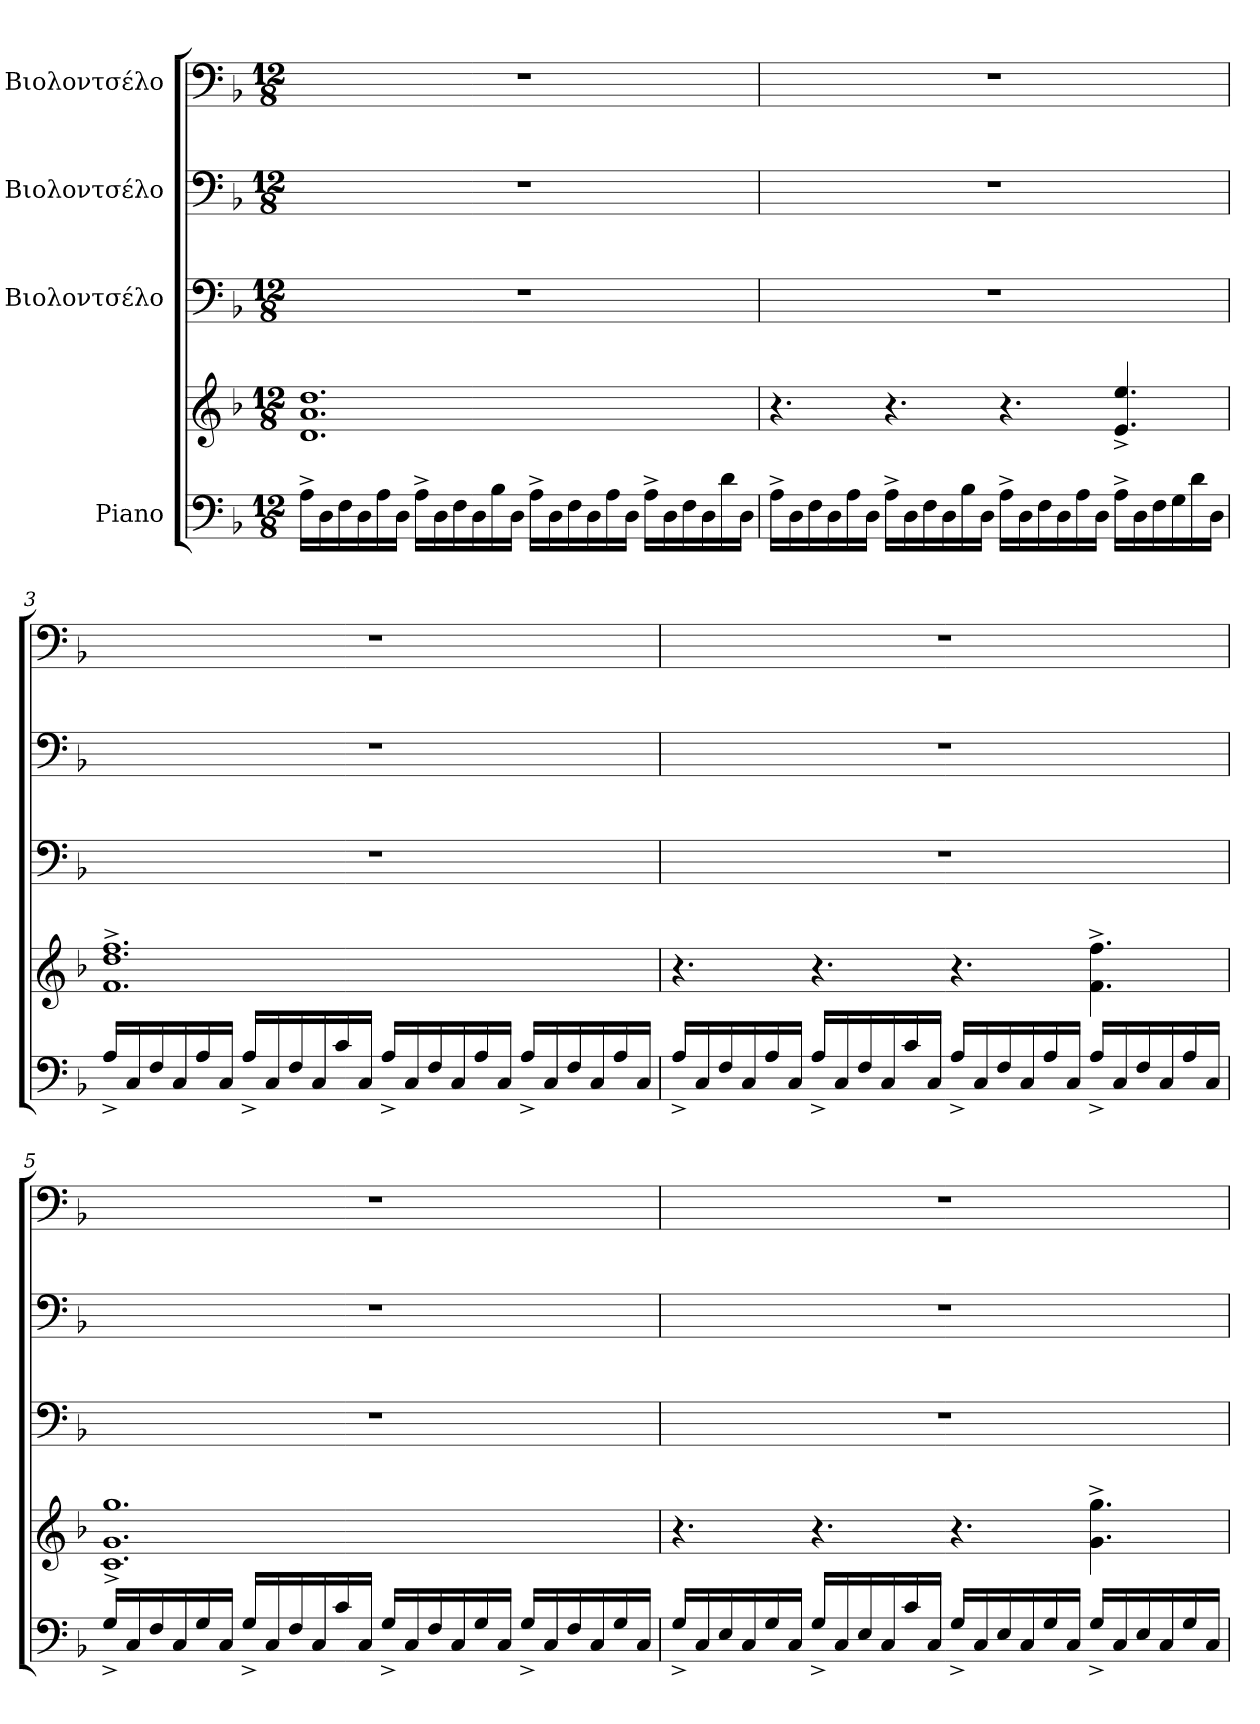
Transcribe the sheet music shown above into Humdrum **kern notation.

**kern	**kern	**dynam	**kern	**kern	**kern
*part4	*part4	*part4	*part3	*part2	*part1
*staff5	*staff4	*staff4/5	*staff3	*staff2	*staff1
*I"Piano	*	*	*I"Βιολοντσέλο	*I"Βιολοντσέλο	*I"Βιολοντσέλο
*clefF4	*clefG2	*	*clefF4	*clefF4	*clefF4
*k[b-]	*k[b-]	*	*k[b-]	*k[b-]	*k[b-]
*M12/8	*M12/8	*	*M12/8	*M12/8	*M12/8
*MM85	*MM85	*	*MM85	*MM85	*MM85
=1	=1	=1	=1	=1	=1
!	!	!LO:DY:b=2	!	!	!
!	!	!LO:DY:n=1:b	!	!	!
16A^\LL	1.d 1.a 1.dd	p mp	1.r	1.r	1.r
16D\	.	.	.	.	.
16F\	.	.	.	.	.
16D\	.	.	.	.	.
16A\	.	.	.	.	.
16D\JJ	.	.	.	.	.
16A^\LL	.	.	.	.	.
16D\	.	.	.	.	.
16F\	.	.	.	.	.
16D\	.	.	.	.	.
16B-\	.	.	.	.	.
16D\JJ	.	.	.	.	.
16A^\LL	.	.	.	.	.
16D\	.	.	.	.	.
16F\	.	.	.	.	.
16D\	.	.	.	.	.
16A\	.	.	.	.	.
16D\JJ	.	.	.	.	.
16A^\LL	.	.	.	.	.
16D\	.	.	.	.	.
16F\	.	.	.	.	.
16D\	.	.	.	.	.
16d\	.	.	.	.	.
16D\JJ	.	.	.	.	.
=2	=2	=2	=2	=2	=2
16A^\LL	4.r	.	1.r	1.r	1.r
16D\	.	.	.	.	.
16F\	.	.	.	.	.
16D\	.	.	.	.	.
16A\	.	.	.	.	.
16D\JJ	.	.	.	.	.
16A^\LL	4.r	.	.	.	.
16D\	.	.	.	.	.
16F\	.	.	.	.	.
16D\	.	.	.	.	.
16B-\	.	.	.	.	.
16D\JJ	.	.	.	.	.
16A^\LL	4.r	.	.	.	.
16D\	.	.	.	.	.
16F\	.	.	.	.	.
16D\	.	.	.	.	.
16A\	.	.	.	.	.
16D\JJ	.	.	.	.	.
16A^\LL	4.e/^ 4.ee/^	.	.	.	.
16D\	.	.	.	.	.
16F\	.	.	.	.	.
16G\	.	.	.	.	.
16d\	.	.	.	.	.
16D\JJ	.	.	.	.	.
=3	=3	=3	=3	=3	=3
16A^\LL	1.f^ 1.dd^ 1.ff^	.	1.r	1.r	1.r
16C/	.	.	.	.	.
16F\	.	.	.	.	.
16C/	.	.	.	.	.
16A\	.	.	.	.	.
16C/JJ	.	.	.	.	.
16A^\LL	.	.	.	.	.
16C/	.	.	.	.	.
16F\	.	.	.	.	.
16C/	.	.	.	.	.
16c\	.	.	.	.	.
16C/JJ	.	.	.	.	.
16A^\LL	.	.	.	.	.
16C/	.	.	.	.	.
16F\	.	.	.	.	.
16C/	.	.	.	.	.
16A\	.	.	.	.	.
16C/JJ	.	.	.	.	.
16A^\LL	.	.	.	.	.
16C/	.	.	.	.	.
16F\	.	.	.	.	.
16C/	.	.	.	.	.
16A\	.	.	.	.	.
16C/JJ	.	.	.	.	.
=4	=4	=4	=4	=4	=4
16A^\LL	4.r	.	1.r	1.r	1.r
16C/	.	.	.	.	.
16F\	.	.	.	.	.
16C/	.	.	.	.	.
16A\	.	.	.	.	.
16C/JJ	.	.	.	.	.
16A^\LL	4.r	.	.	.	.
16C/	.	.	.	.	.
16F\	.	.	.	.	.
16C/	.	.	.	.	.
16c\	.	.	.	.	.
16C/JJ	.	.	.	.	.
16A^\LL	4.r	.	.	.	.
16C/	.	.	.	.	.
16F\	.	.	.	.	.
16C/	.	.	.	.	.
16A\	.	.	.	.	.
16C/JJ	.	.	.	.	.
16A^\LL	4.f\^ 4.ff\^	.	.	.	.
16C/	.	.	.	.	.
16F\	.	.	.	.	.
16C/	.	.	.	.	.
16A\	.	.	.	.	.
16C/JJ	.	.	.	.	.
=5	=5	=5	=5	=5	=5
16G^\LL	1.c^ 1.g^ 1.gg^	.	1.r	1.r	1.r
16C/	.	.	.	.	.
16F\	.	.	.	.	.
16C/	.	.	.	.	.
16G\	.	.	.	.	.
16C/JJ	.	.	.	.	.
16G^\LL	.	.	.	.	.
16C/	.	.	.	.	.
16F\	.	.	.	.	.
16C/	.	.	.	.	.
16c\	.	.	.	.	.
16C/JJ	.	.	.	.	.
16G^\LL	.	.	.	.	.
16C/	.	.	.	.	.
16F\	.	.	.	.	.
16C/	.	.	.	.	.
16G\	.	.	.	.	.
16C/JJ	.	.	.	.	.
16G^\LL	.	.	.	.	.
16C/	.	.	.	.	.
16F\	.	.	.	.	.
16C/	.	.	.	.	.
16G\	.	.	.	.	.
16C/JJ	.	.	.	.	.
=6	=6	=6	=6	=6	=6
16G^\LL	4.r	.	1.r	1.r	1.r
16C/	.	.	.	.	.
16E\	.	.	.	.	.
16C/	.	.	.	.	.
16G\	.	.	.	.	.
16C/JJ	.	.	.	.	.
16G^\LL	4.r	.	.	.	.
16C/	.	.	.	.	.
16E\	.	.	.	.	.
16C/	.	.	.	.	.
16c\	.	.	.	.	.
16C/JJ	.	.	.	.	.
16G^\LL	4.r	.	.	.	.
16C/	.	.	.	.	.
16E\	.	.	.	.	.
16C/	.	.	.	.	.
16G\	.	.	.	.	.
16C/JJ	.	.	.	.	.
16G^\LL	4.g\^ 4.gg\^	.	.	.	.
16C/	.	.	.	.	.
16E\	.	.	.	.	.
16C/	.	.	.	.	.
16G\	.	.	.	.	.
16C/JJ	.	.	.	.	.
=	=	=	=	=	=
*-	*-	*-	*-	*-	*-
